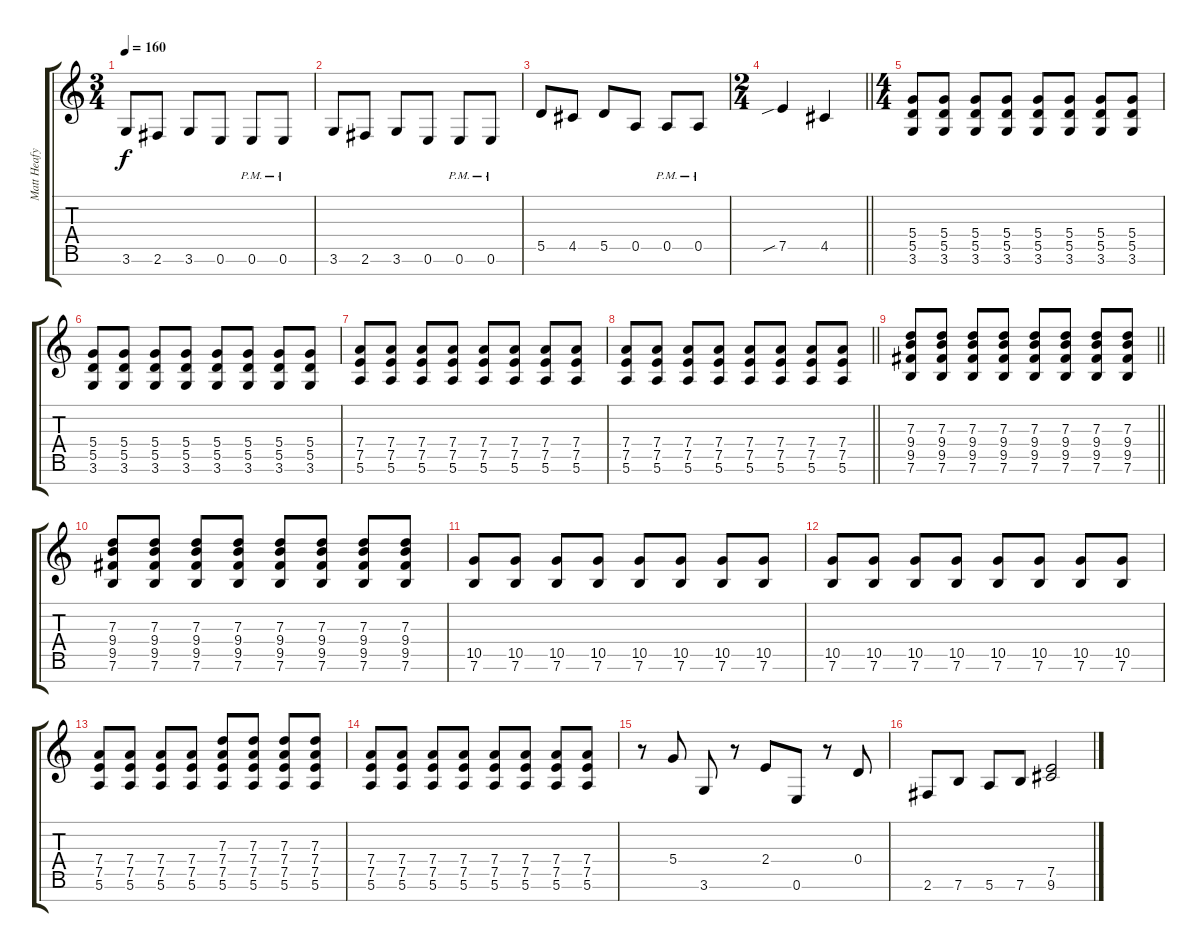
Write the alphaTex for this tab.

\track ("Matt Heafy" "Matt Heafy") {instrument distortionguitar}
\staff {score tabs}
\tuning (E4 B3 G3 D3 A2 E2 B1) {hide}
\ts (3 4)
\tempo 160
\clef g2
\ks c
3.6.8{dy f} 2.6.8 3.6.8 0.6.8 0.6{pm}.8 0.6{pm}.8 |
3.6.8 2.6.8 3.6.8 0.6.8 0.6{pm}.8 0.6{pm}.8 |
5.5.8 4.5.8 5.5.8 0.5.8 0.5{pm}.8 0.5{pm}.8 |
\ts (2 4)
\barLineRight lightlight
7.5{sib}.4 4.5.4 |
\ts (4 4)
\section ("" "")
(5.4 5.5 3.6).8 (5.4 5.5 3.6).8 (5.4 5.5 3.6).8 (5.4 5.5 3.6).8 (5.4 5.5 3.6).8 (5.4 5.5 3.6).8 (5.4 5.5 3.6).8 (5.4 5.5 3.6).8 |
(5.4 5.5 3.6).8 (5.4 5.5 3.6).8 (5.4 5.5 3.6).8 (5.4 5.5 3.6).8 (5.4 5.5 3.6).8 (5.4 5.5 3.6).8 (5.4 5.5 3.6).8 (5.4 5.5 3.6).8 |
(7.4 7.5 5.6).8 (7.4 7.5 5.6).8 (7.4 7.5 5.6).8 (7.4 7.5 5.6).8 (7.4 7.5 5.6).8 (7.4 7.5 5.6).8 (7.4 7.5 5.6).8 (7.4 7.5 5.6).8 |
\barLineRight lightlight
(7.4 7.5 5.6).8 (7.4 7.5 5.6).8 (7.4 7.5 5.6).8 (7.4 7.5 5.6).8 (7.4 7.5 5.6).8 (7.4 7.5 5.6).8 (7.4 7.5 5.6).8 (7.4 7.5 5.6).8 |
\section ("" "")
\barLineRight lightlight
(7.3 9.4 9.5 7.6).8 (7.3 9.4 9.5 7.6).8 (7.3 9.4 9.5 7.6).8 (7.3 9.4 9.5 7.6).8 (7.3 9.4 9.5 7.6).8 (7.3 9.4 9.5 7.6).8 (7.3 9.4 9.5 7.6).8 (7.3 9.4 9.5 7.6).8 |
(7.3 9.4 9.5 7.6).8 (7.3 9.4 9.5 7.6).8 (7.3 9.4 9.5 7.6).8 (7.3 9.4 9.5 7.6).8 (7.3 9.4 9.5 7.6).8 (7.3 9.4 9.5 7.6).8 (7.3 9.4 9.5 7.6).8 (7.3 9.4 9.5 7.6).8 |
(10.5 7.6).8 (10.5 7.6).8 (10.5 7.6).8 (10.5 7.6).8 (10.5 7.6).8 (10.5 7.6).8 (10.5 7.6).8 (10.5 7.6).8 |
(10.5 7.6).8 (10.5 7.6).8 (10.5 7.6).8 (10.5 7.6).8 (10.5 7.6).8 (10.5 7.6).8 (10.5 7.6).8 (10.5 7.6).8 |
(7.4 7.5 5.6).8 (7.4 7.5 5.6).8 (7.4 7.5 5.6).8 (7.4 7.5 5.6).8 (7.3 7.4 7.5 5.6).8 (7.3 7.4 7.5 5.6).8 (7.3 7.4 7.5 5.6).8 (7.3 7.4 7.5 5.6).8 |
(7.4 7.5 5.6).8 (7.4 7.5 5.6).8 (7.4 7.5 5.6).8 (7.4 7.5 5.6).8 (7.4 7.5 5.6).8 (7.4 7.5 5.6).8 (7.4 7.5 5.6).8 (7.4 7.5 5.6).8 |
r.8 5.4.8 3.6.8 r.8 2.4.8 0.6.8 r.8 0.4.8 |
2.6.8 7.6.8 5.6.8 7.6.8 (7.5 9.6).2
